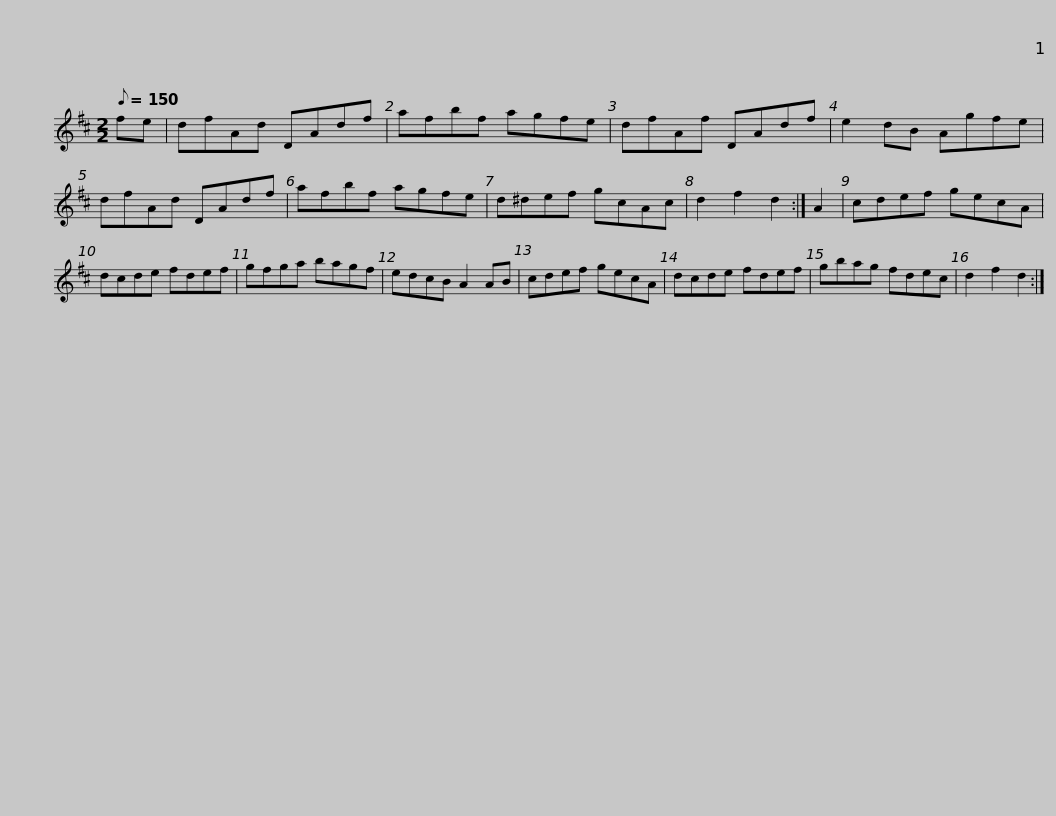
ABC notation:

X:1
L:1/8
Q:1/8=150
M:2/2
I:linebreak $
K:D
V:1 treble
V:1
 fe | dfAd DAdf | afbf agfe | dfAf DAdf | e2 dB Agfe | %5
 dfAd DAdf |$ afbf agfe | d^def gcAc | d2 f2 d2 :| A2 | %10
 cdef gecA | dcde fdef |$ gfga bagf | edcB A2 AB | cdef gecA | %15
 dcde fdef | gbag fdec | d2 f2 d2 :| %18
